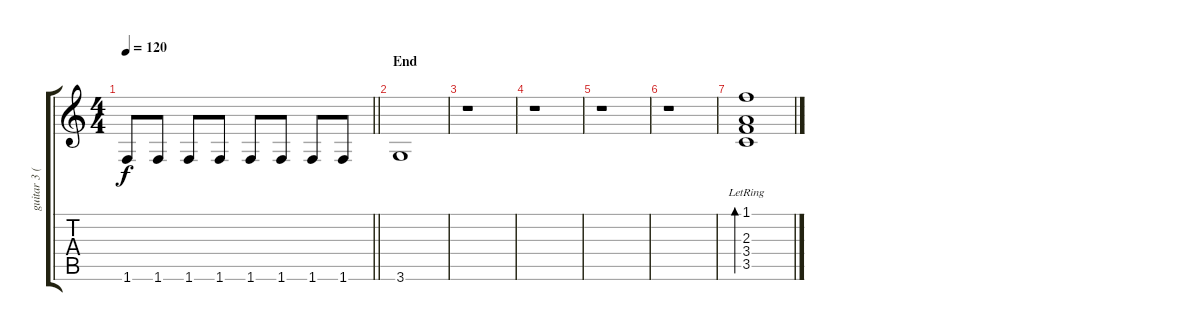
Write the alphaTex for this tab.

\track ("guitar 3 (bass)" "guitar 3 (") {instrument acousticguitarsteel}
\staff {score tabs}
\tuning (E4 B3 G3 D3 A2 E2) {hide}
\ts (4 4)
\tempo 120
\clef g2
\barLineRight lightlight
\ks c
1.6.8{dy f} 1.6.8 1.6.8 1.6.8 1.6.8 1.6.8 1.6.8 1.6.8 |
\section ("" "End")
3.6.1 |
r.1 |
r.1 |
r.1 |
r.1 |
(1.1{lr} 2.3{lr} 3.4{lr} 3.5{lr}).1{bd 240}
